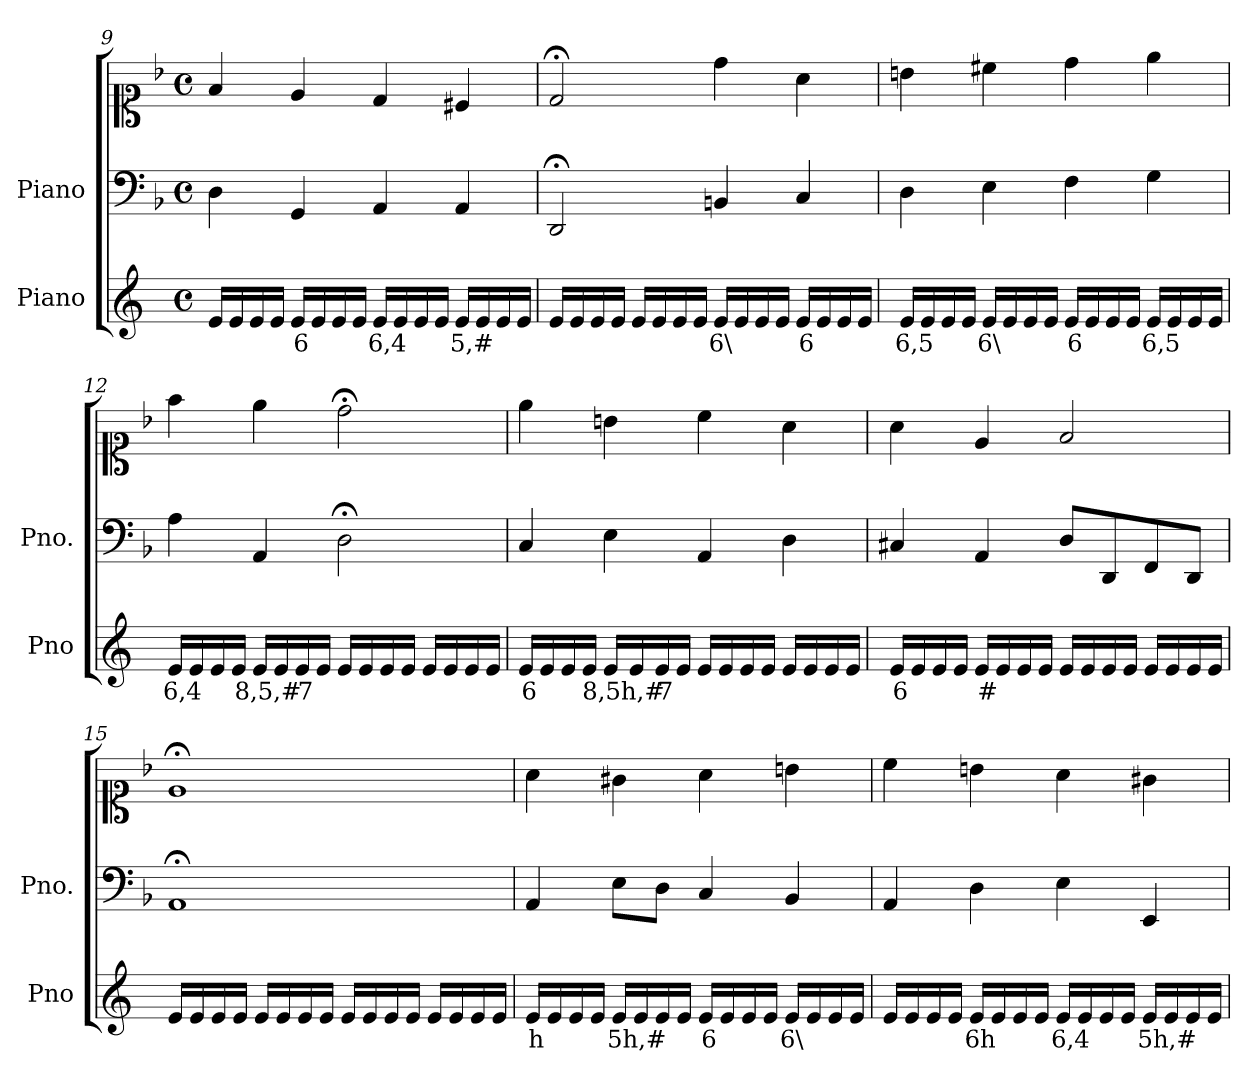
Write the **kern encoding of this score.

**kern	**text	**kern	**kern
*part2	*part2	*part1	*part1
*staff3	*staff3	*staff2	*staff1
*I"Piano	*	*I"Piano	*
*I'Pno	*	*I'Pno.	*
*clefG2	*	*clefF4	*clefC1
*k[]	*	*k[b-]	*k[b-]
*M4/4	*	*M4/4	*M4/4
*met(c)	*	*met(c)	*met(c)
=9	=9	=9	=9
16e/LL	.	4D\	4f/
16e/	.	.	.
16e/	.	.	.
16e/JJ	.	.	.
!	!LO:LY:b	!	!
16e/LL	6	4GG/	4e/
16e/	.	.	.
16e/	.	.	.
16e/JJ	.	.	.
!	!LO:LY:b	!	!
16e/LL	6,4	4AA/	4d/
16e/	.	.	.
16e/	.	.	.
16e/JJ	.	.	.
!	!LO:LY:b	!	!
16e/LL	5,#	4AA/	4c#X/
16e/	.	.	.
16e/	.	.	.
16e/JJ	.	.	.
=10	=10	=10	=10
16e/LL	.	2DD;</	2d;</
16e/	.	.	.
16e/	.	.	.
16e/JJ	.	.	.
16e/LL	.	.	.
16e/	.	.	.
16e/	.	.	.
16e/JJ	.	.	.
!	!LO:LY:b	!	!
16e/LL	6\	4BBn/	4dd\
16e/	.	.	.
16e/	.	.	.
16e/JJ	.	.	.
!	!LO:LY:b	!	!
16e/LL	6	4C/	4a\
16e/	.	.	.
16e/	.	.	.
16e/JJ	.	.	.
=11	=11	=11	=11
!	!LO:LY:b	!	!
16e/LL	6,5	4D\	4bn\
16e/	.	.	.
16e/	.	.	.
16e/JJ	.	.	.
!	!LO:LY:b	!	!
16e/LL	6\	4E\	4cc#X\
16e/	.	.	.
16e/	.	.	.
16e/JJ	.	.	.
!	!LO:LY:b	!	!
16e/LL	6	4F\	4dd\
16e/	.	.	.
16e/	.	.	.
16e/JJ	.	.	.
!	!LO:LY:b	!	!
16e/LL	6,5	4G\	4ee\
16e/	.	.	.
16e/	.	.	.
16e/JJ	.	.	.
=12	=12	=12	=12
!	!LO:LY:b	!	!
16e/LL	6,4	4A\	4ff\
16e/	.	.	.
16e/	.	.	.
16e/JJ	.	.	.
!	!LO:LY:b	!	!
16e/LL	8,5,#	4AA/	4ee\
16e/	.	.	.
!	!LO:LY:b	!	!
16e/	7	.	.
16e/JJ	.	.	.
16e/LL	.	2D;<\	2dd;<\
16e/	.	.	.
16e/	.	.	.
16e/JJ	.	.	.
16e/LL	.	.	.
16e/	.	.	.
16e/	.	.	.
16e/JJ	.	.	.
=13	=13	=13	=13
!	!LO:LY:b	!	!
16e/LL	6	4C/	4ee\
16e/	.	.	.
16e/	.	.	.
16e/JJ	.	.	.
!	!LO:LY:b	!	!
16e/LL	8,5h,#	4E\	4bn\
16e/	.	.	.
!	!LO:LY:b	!	!
16e/	7	.	.
16e/JJ	.	.	.
16e/LL	.	4AA/	4cc\
16e/	.	.	.
16e/	.	.	.
16e/JJ	.	.	.
16e/LL	.	4D\	4a\
16e/	.	.	.
16e/	.	.	.
16e/JJ	.	.	.
=14	=14	=14	=14
!	!LO:LY:b	!	!
16e/LL	6	4C#X/	4a\
16e/	.	.	.
16e/	.	.	.
16e/JJ	.	.	.
!	!LO:LY:b	!	!
16e/LL	#	4AA/	4e/
16e/	.	.	.
16e/	.	.	.
16e/JJ	.	.	.
16e/LL	.	8D/L	2f/
16e/	.	.	.
16e/	.	8DD/	.
16e/JJ	.	.	.
16e/LL	.	8FF/	.
16e/	.	.	.
16e/	.	8DD/J	.
16e/JJ	.	.	.
=15	=15	=15	=15
16e/LL	.	1AA;<	1e;<
16e/	.	.	.
16e/	.	.	.
16e/JJ	.	.	.
16e/LL	.	.	.
16e/	.	.	.
16e/	.	.	.
16e/JJ	.	.	.
16e/LL	.	.	.
16e/	.	.	.
16e/	.	.	.
16e/JJ	.	.	.
16e/LL	.	.	.
16e/	.	.	.
16e/	.	.	.
16e/JJ	.	.	.
=16	=16	=16	=16
!	!LO:LY:b	!	!
16e/LL	h	4AA/	4a\
16e/	.	.	.
16e/	.	.	.
16e/JJ	.	.	.
!	!LO:LY:b	!	!
16e/LL	5h,#	8E\L	4g#X\
16e/	.	.	.
16e/	.	8D\J	.
16e/JJ	.	.	.
!	!LO:LY:b	!	!
16e/LL	6	4C/	4a\
16e/	.	.	.
16e/	.	.	.
16e/JJ	.	.	.
!	!LO:LY:b	!	!
16e/LL	6\	4BB-/	4bn\
16e/	.	.	.
16e/	.	.	.
16e/JJ	.	.	.
=17	=17	=17	=17
16e/LL	.	4AA/	4cc\
16e/	.	.	.
16e/	.	.	.
16e/JJ	.	.	.
!	!LO:LY:b	!	!
16e/LL	6h	4D\	4bn\
16e/	.	.	.
16e/	.	.	.
16e/JJ	.	.	.
!	!LO:LY:b	!	!
16e/LL	6,4	4E\	4a\
16e/	.	.	.
16e/	.	.	.
16e/JJ	.	.	.
!	!LO:LY:b	!	!
16e/LL	5h,#	4EE/	4g#X\
16e/	.	.	.
16e/	.	.	.
16e/JJ	.	.	.
=	=	=	=
*-	*-	*-	*-
